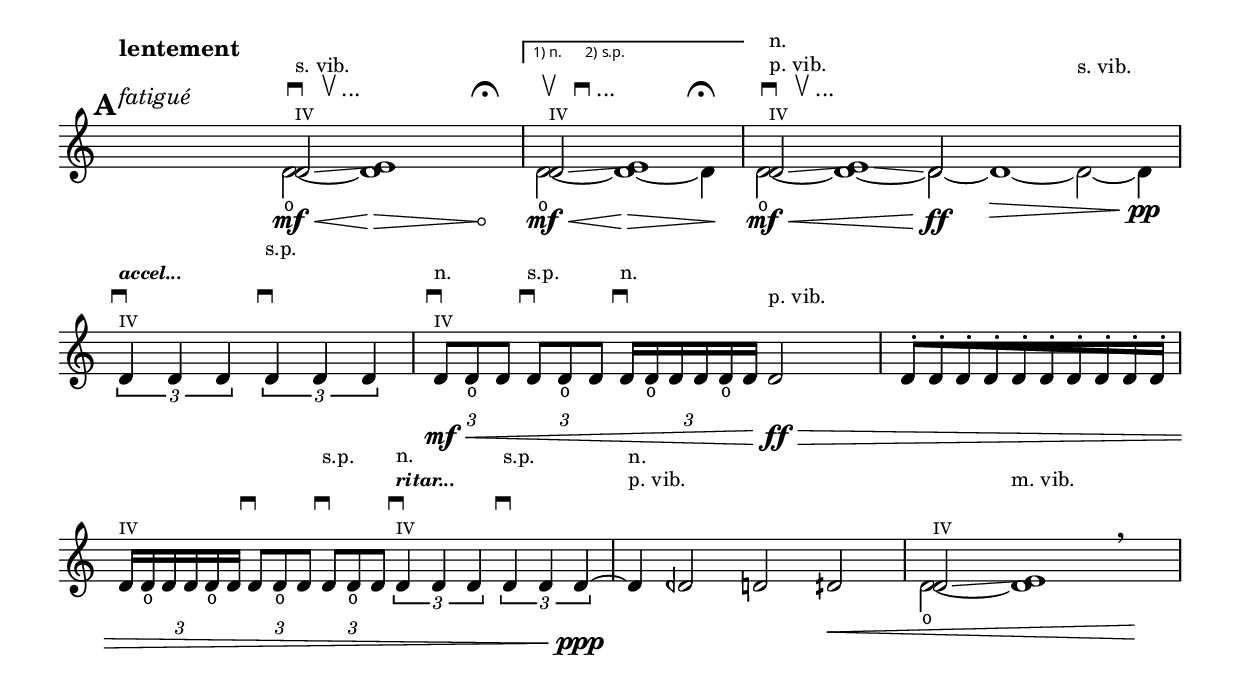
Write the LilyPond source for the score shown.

%% DO NOT EDIT this file manually; it is automatically
%% generated from LSR http://lsr.dsi.unimi.it
%% Make any changes in LSR itself, or in Documentation/snippets/new/ ,
%% and then run scripts/auxiliar/makelsr.py
%%
%% This file is in the public domain.
\version "2.15.32"

\header {
  lsrtags = "headword"

  texidoc = "
Unfretted headword

"
  doctitle = "Unfretted headword"
} % begin verbatim

% #!lilypond lcp-extract.ly -*- coding: utf-8; -*-

%%%
%%% les-cinq-pieds:
%%% extract for the lilypond documentaton project
%%%

%% Title:	Les cinq pieds
%% Composer: 	David Séverin
%% Date:	Juillet 2007
%% Instrument:	Violon Solo
%% Dedication:	A mon épouse Lívia De Souza Vidal
%% Additional:	avec l'aide de Krzysztof Wagenaar

%% Statement:

%% Here by, I, the composer, agree that this extract of my composition
%% be in the public domain and can be part of, used and presented in
%% the LilyPond Documention Project.

%% Statement Date: Octber the 9th, 2008


%%%
%%% Abbreviations
%%%

db         = \markup { \musicglyph #"scripts.downbow" }
dub        = \markup { \line { \musicglyph #"scripts.downbow" " " \musicglyph #"scripts.upbow" } }
dubetc     = \markup { \line { \musicglyph #"scripts.downbow" " " \musicglyph #"scripts.upbow" "..." } }

ub         = \markup { \musicglyph #"scripts.upbow" }
udb        = \markup { \line { \musicglyph #"scripts.upbow" " " \musicglyph #"scripts.downbow" } }
udbetc     = \markup { \line { \musicglyph #"scripts.upbow" " " \musicglyph #"scripts.downbow" "..." } }

fermaTa    = \markup \musicglyph #"scripts.ufermata"

accel   = \markup \tiny \italic \bold "accel..."
ritar   = \markup \tiny \italic \bold "ritar..."

ignore     = \override NoteColumn #'ignore-collision = ##t


%%
%% Strings
%%

svib           = \markup \small "s. vib."
pvib           = \markup \small "p. vib."
mvib           = \markup \small "m. vib."
sulp           = \markup \small "s.p."
norm           = \markup \small "n."

quatre         = \markup \teeny "IV"


%%
%% Shifting Notes
%%

shift      = \once \override NoteColumn #'force-hshift = #0.9
shifta     = \once \override NoteColumn #'force-hshift = #1.2
shiftb     = \once \override NoteColumn #'force-hshift = #1.4


%%
%% Hairpin
%%

% aniente        = "a niente"
aniente        = \once \override Hairpin #'circled-tip = ##t


%%
%% Tuplets
%%

tupletbp       = \once \override Staff.TupletBracket #'padding = #2.25


%%
%% Flag [Note Head - Stem]
%%

noflag         = \once \override Flag #'style = #'no-flag

%%%
%%% Functions
%%%

#(define-markup-command (colmark layout props args)
  (markup-list?)
  (let ((entries (cons (list '(baseline-skip . 2.3)) props)
       ))
   (interpret-markup layout entries
    (make-column-markup
     (map (lambda (arg)
	   (markup arg))
      (reverse args))))))


%%%
%%% Instruments
%%%

ViolinSolo = \relative c' {

  \voiceOne

  \set Score.markFormatter     =  #format-mark-box-numbers
  \override Score.VoltaBracket #'font-name                  = #"sans"
  \override Score.VoltaBracket #'extra-offset               = #'(0 . 1)
  \override SpacingSpanner     #'uniform-stretching         = ##t


  %% Measure 1
  \time 25/8
  \mark \default
  r2 ^\markup \colmark { \italic "fatigué" " " \bold "lentement"} r4 r r8
  <<
    { \shift d2 \glissando ^\markup \colmark { \quatre \dubetc \svib } \shifta e1 } \\
    { d2 \open \mf \< ~ \aniente d1  \! \> r4 r ^\markup \colmark { " " \fermaTa } \! }
  >>


  %% Measure 2
  \time 7/4
  \set Score.repeatCommands = #'((volta "1) n.      2) s.p."))
  <<
    { \shift d2 \glissando ^\markup \colmark { \quatre \udbetc } \shifta e1 } \\
    { d2 \open \mf \< ~ d1 \! \> ~ d4 ^\markup \colmark { " " \fermaTa } \! }
  >>
  \set Score.repeatCommands = #'((volta #f))


  %% Measure 3
  \time 15/4
  <<
    { \shift d2 \glissando ^\markup \colmark { \quatre \dubetc \pvib \norm } \shifta e1 \glissando d2 } \\
    { d2 \open \mf \< ~ d1 ~ d2 \ff  ~ d1 \> ~ d2 ^\markup \colmark { " " " " \svib } ~ d4 \pp}
  >>
  \break

  %% Measure 4
  \time 4/4
  \stemUp
  \tupletDown
  \times 2/3 { d4 ^\markup \colmark { \quatre \db \accel } d d }
  \times 2/3 { d4 ^\markup \colmark { " " \db " " \sulp } d d }



  %% Measure 5
  \time 5/4
  \tupletbp \times 2/3 { d8 \mf \< ^\markup \colmark { \quatre \db \norm } d _\open d }
  \tupletbp \times 2/3 { d8 ^\markup \colmark { " " \db \sulp } d _\open d }
  \tupletbp \times 2/3 { d16 ^\markup \colmark { " " \db \norm } d _\open d d d _\open d }
  d2 \ff ^\markup \colmark { " " \pvib } \>


  %% Measure 6
  \time 5/8
  \once \override Beam #'grow-direction = #RIGHT  % \featherDurations #(ly:make-moment 2 3)
  { d16 \staccato
    [ d \staccato d \staccato d \staccato d \staccato d \staccato d \staccato d \staccato d \staccato d \staccato]
  }
  \break


  %% Measure 7
  \time 7/4
  \tupletbp \times 2/3 { d16 ^\markup \colmark { \quatre } d _\open d d d _\open d }
  \tupletbp \times 2/3 { d8 ^\markup \colmark { " " \db } d _\open d }
  \tupletbp \times 2/3 { d8 ^\markup \colmark { " " \db " " \sulp } d _\open d }
  \times 2/3 { d4 ^\markup \colmark { \quatre \db \ritar \norm } d d }
  \times 2/3 { d4 ^\markup \colmark { " " \db " " \sulp } d d \ppp ~ }


  %% Measure 8
  d4 ^\markup \colmark { " " " " \pvib \norm }
  deh2 d dih \<


  %% Measure 9
  <<
    { \shift d2 \glissando ^\markup \colmark { \quatre } \shifta e1 } \\
    { d2 \open ~ d1  ^\markup \colmark { " " " " \mvib } }
  >>
  \breathe r4 \!

}


%%%
%%% Score
%%%

\score {

  <<
    \relative <<
      \new Staff \ViolinSolo
    >>

    \override Score.Rest #'transparent = ##t
    \set Score.defaultBarType          = "empty"
  >>

  \layout  {
    indent       = 0.0
    \context {
      \Staff
      \remove "Time_signature_engraver"
    }
    \context {
      \Score
      \remove "Bar_number_engraver"
    }
  }
}
